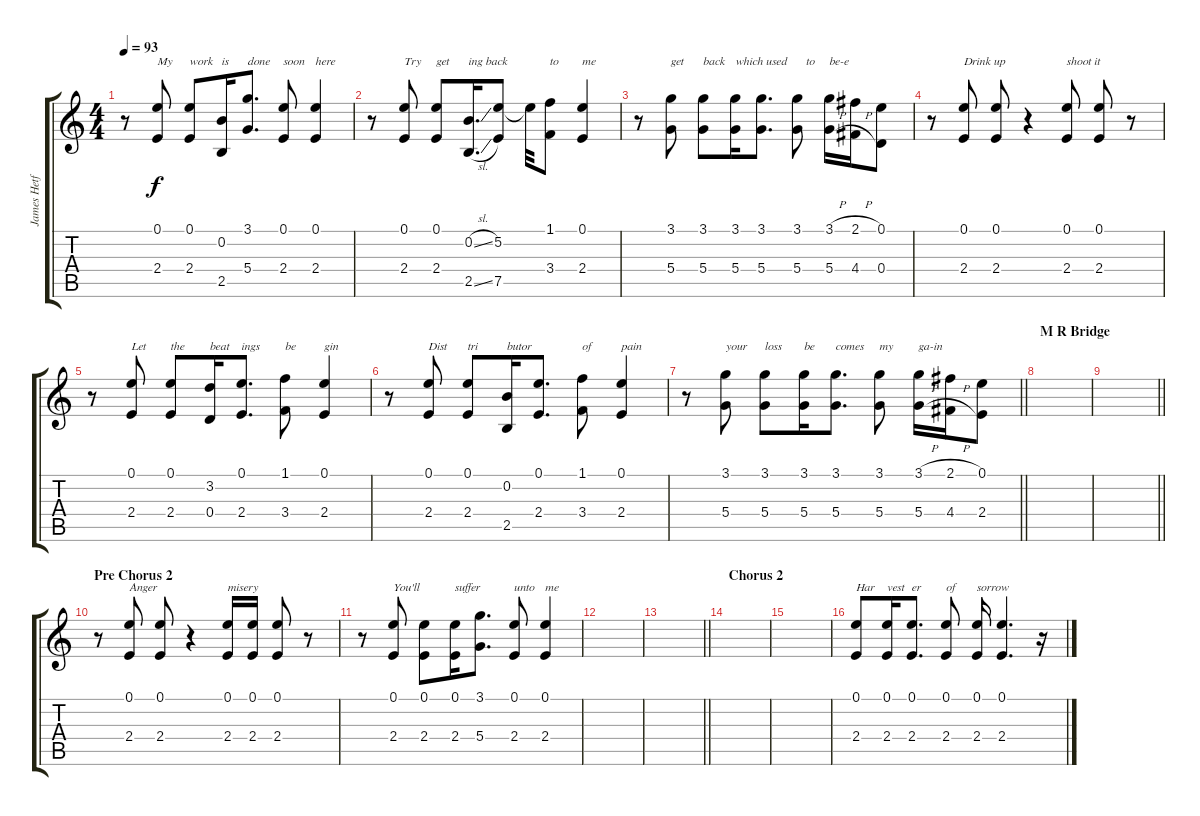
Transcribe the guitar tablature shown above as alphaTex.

\track ("James Hetfield Vocals" "James Hetf") {instrument overdrivenguitar}
\staff {score tabs}
\tuning (E4 B3 G3 D3 A2 E2) {hide}
\ts (4 4)
\tempo 93
\clef g2
\ks c
r.8{dy f} (0.1 2.4).8{txt "My"} (0.1 2.4).8{txt "work"} (0.2 2.5).16{txt "is"} (3.1 5.4).8{d txt "done"} (0.1 2.4).8{txt "soon"} (0.1 2.4).4{txt "here"} |
r.8 (0.1 2.4).8{txt "Try"} (0.1 2.4).8{txt "get"} (0.2{sl} 2.5{sl}).16{d txt "ing back"} (5.2 7.5).8 5.2{t}.32 (1.1 3.4).8{txt "to"} (0.1 2.4).4{txt "me"} |
r.8 (3.1 5.4).8{txt "get"} (3.1 5.4).8{txt "back"} (3.1 5.4).16{txt "which used"} (3.1 5.4).8{d} (3.1 5.4).8{txt "   to"} (3.1{h} 5.4{h}).16{txt "be-e"} (2.1{h} 4.4{h}).16 (0.1 0.4).8 |
r.8 (0.1 2.4).8{txt "Drink up"} (0.1 2.4).8 r.4 (0.1 2.4).8{txt "shoot it"} (0.1 2.4).8 r.8 |
r.8 (0.1 2.4).8{txt "Let"} (0.1 2.4).8{txt "the"} (3.2 0.4).16{txt "beat"} (0.1 2.4).8{d txt "ings"} (1.1 3.4).8{txt "be"} (0.1 2.4).4{txt "gin"} |
r.8 (0.1 2.4).8{txt "Dist"} (0.1 2.4).8{txt "tri"} (0.2 2.5).16{txt "butor"} (0.1 2.4).8{d} (1.1 3.4).8{txt "of"} (0.1 2.4).4{txt "pain"} |
\barLineRight lightlight
r.8 (3.1 5.4).8{txt "your"} (3.1 5.4).8{txt "loss"} (3.1 5.4).16{txt "be"} (3.1 5.4).8{d txt "comes"} (3.1 5.4).8{txt "my"} (3.1{h} 5.4{h}).16{txt "ga-in"} (2.1{h} 4.4{h}).16 (0.1 2.4).8 |
\section ("" "M R Bridge")
|
\barLineRight lightlight
|
\section ("" "Pre Chorus 2")
r.8 (0.1 2.4).8{txt "Anger"} (0.1 2.4).8 r.4 (0.1 2.4).16{txt "misery"} (0.1 2.4).16 (0.1 2.4).8 r.8 |
r.8 (0.1 2.4).8{txt "You'll"} (0.1 2.4).8 (0.1 2.4).16{txt "suffer"} (3.1 5.4).8{d} (0.1 2.4).8{txt "unto"} (0.1 2.4).4{txt "me"} |
|
\barLineRight lightlight
|
\section ("" "Chorus 2")
|
|
(0.1 2.4).8{txt "Har"} (0.1 2.4).16{txt "vest"} (0.1 2.4).8{d txt "er"} (0.1 2.4).8{txt "of"} (0.1 2.4).16{txt "sorrow"} (0.1 2.4).4{d} r.16
